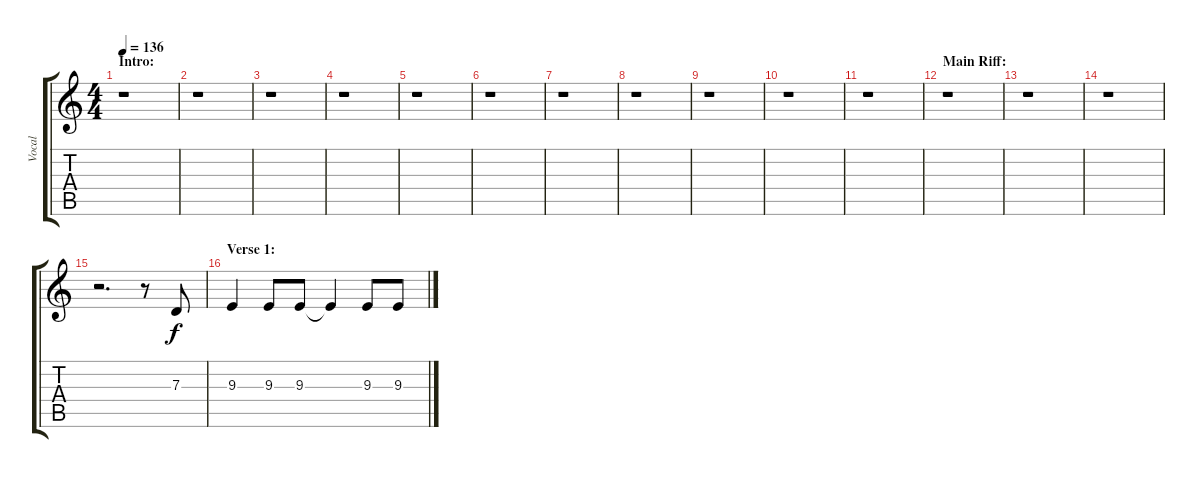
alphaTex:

\track ("Vocal" "Vocal") {instrument oboe}
\staff {score tabs}
\tuning (E4 B3 G3 D3 A2 E2) {hide}
\ts (4 4)
\section ("" "Intro:")
\tempo 136
\clef g2
\ks c
r.1{dy f instrument oboe} |
r.1 |
r.1 |
r.1 |
r.1 |
r.1 |
r.1 |
r.1 |
r.1 |
r.1 |
r.1 |
\section ("" "Main Riff:")
r.1 |
r.1 |
r.1 |
r.2{d} r.8 7.3.8 |
\section ("" "Verse 1:")
9.3.4 9.3.8 9.3.8 9.3{t}.4 9.3.8 9.3.8
